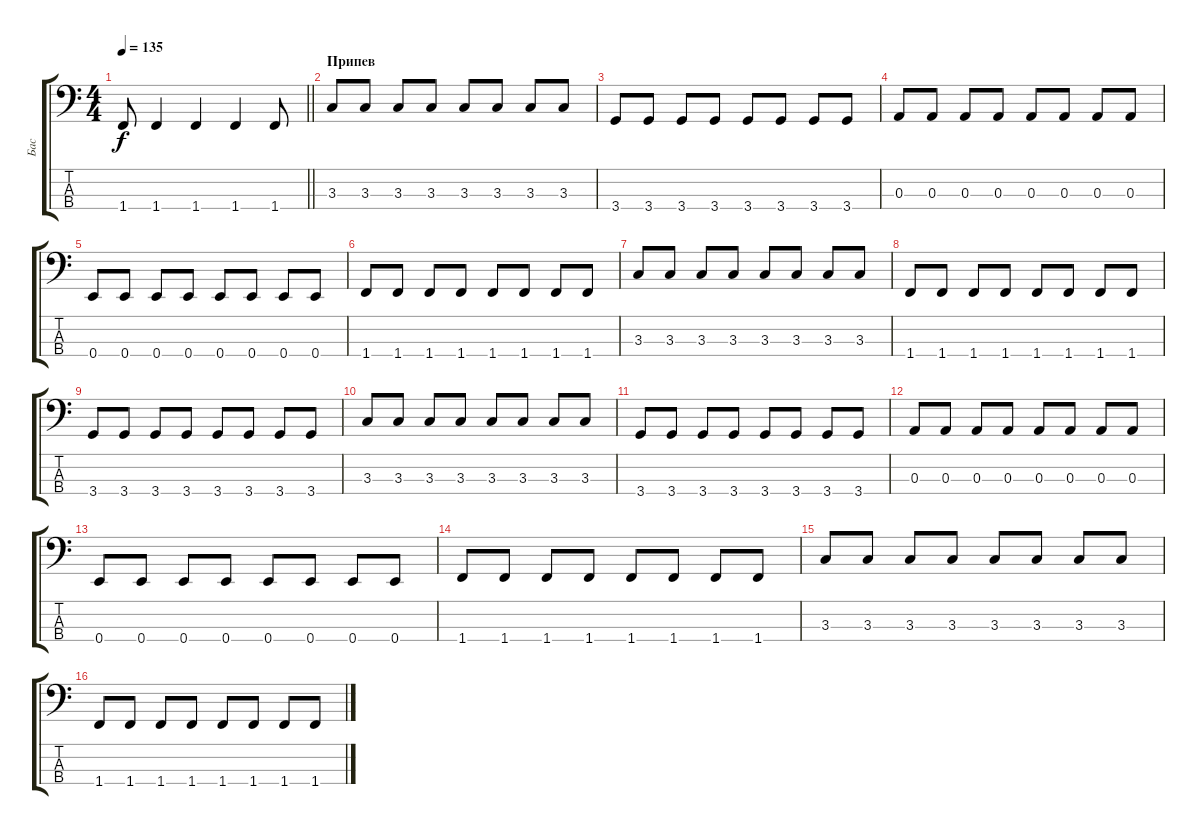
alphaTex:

\track ("Бас" "Бас") {instrument electricbassfinger}
\staff {score tabs}
\tuning (G2 D2 A1 E1) {hide}
\ts (4 4)
\tempo 135
\clef f4
\barLineRight lightlight
\ks c
1.4.8{dy f} 1.4.4 1.4.4 1.4.4 1.4.8 |
\section ("" "Припев")
3.3.8 3.3.8 3.3.8 3.3.8 3.3.8 3.3.8 3.3.8 3.3.8 |
3.4.8 3.4.8 3.4.8 3.4.8 3.4.8 3.4.8 3.4.8 3.4.8 |
0.3.8 0.3.8 0.3.8 0.3.8 0.3.8 0.3.8 0.3.8 0.3.8 |
0.4.8 0.4.8 0.4.8 0.4.8 0.4.8 0.4.8 0.4.8 0.4.8 |
1.4.8 1.4.8 1.4.8 1.4.8 1.4.8 1.4.8 1.4.8 1.4.8 |
3.3.8 3.3.8 3.3.8 3.3.8 3.3.8 3.3.8 3.3.8 3.3.8 |
1.4.8 1.4.8 1.4.8 1.4.8 1.4.8 1.4.8 1.4.8 1.4.8 |
3.4.8 3.4.8 3.4.8 3.4.8 3.4.8 3.4.8 3.4.8 3.4.8 |
3.3.8 3.3.8 3.3.8 3.3.8 3.3.8 3.3.8 3.3.8 3.3.8 |
3.4.8 3.4.8 3.4.8 3.4.8 3.4.8 3.4.8 3.4.8 3.4.8 |
0.3.8 0.3.8 0.3.8 0.3.8 0.3.8 0.3.8 0.3.8 0.3.8 |
0.4.8 0.4.8 0.4.8 0.4.8 0.4.8 0.4.8 0.4.8 0.4.8 |
1.4.8 1.4.8 1.4.8 1.4.8 1.4.8 1.4.8 1.4.8 1.4.8 |
3.3.8 3.3.8 3.3.8 3.3.8 3.3.8 3.3.8 3.3.8 3.3.8 |
1.4.8 1.4.8 1.4.8 1.4.8 1.4.8 1.4.8 1.4.8 1.4.8
